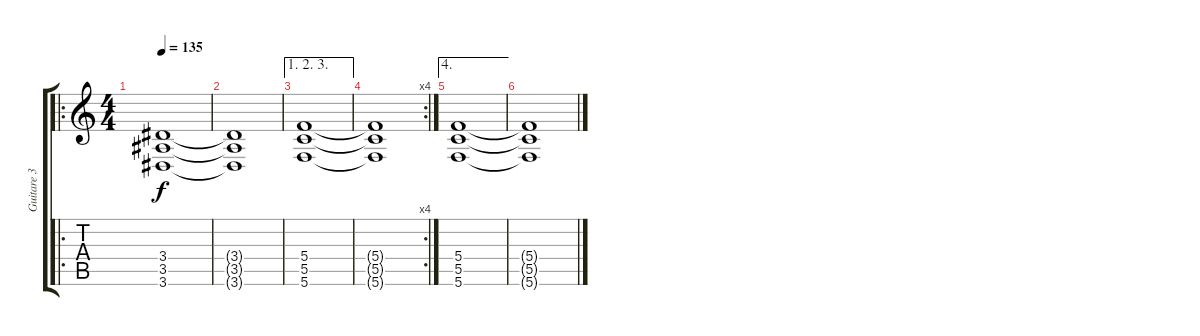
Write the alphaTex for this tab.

\track ("Guitare 3" "Guitare 3") {instrument distortionguitar}
\staff {score tabs}
\tuning (E4 C4 G3 C3 G2 C2) {hide}
\ro
\ts (4 4)
\tempo 135
\clef g2
\ks c
(3.4 3.5 3.6).1{dy f} |
(3.4{t} 3.5{t} 3.6{t}).1 |
\ae (1 2 3)
(5.4 5.5 5.6).1 |
\rc 4
(5.4{t} 5.5{t} 5.6{t}).1 |
\ae 4
(5.4 5.5 5.6).1 |
(5.4{t} 5.5{t} 5.6{t}).1
